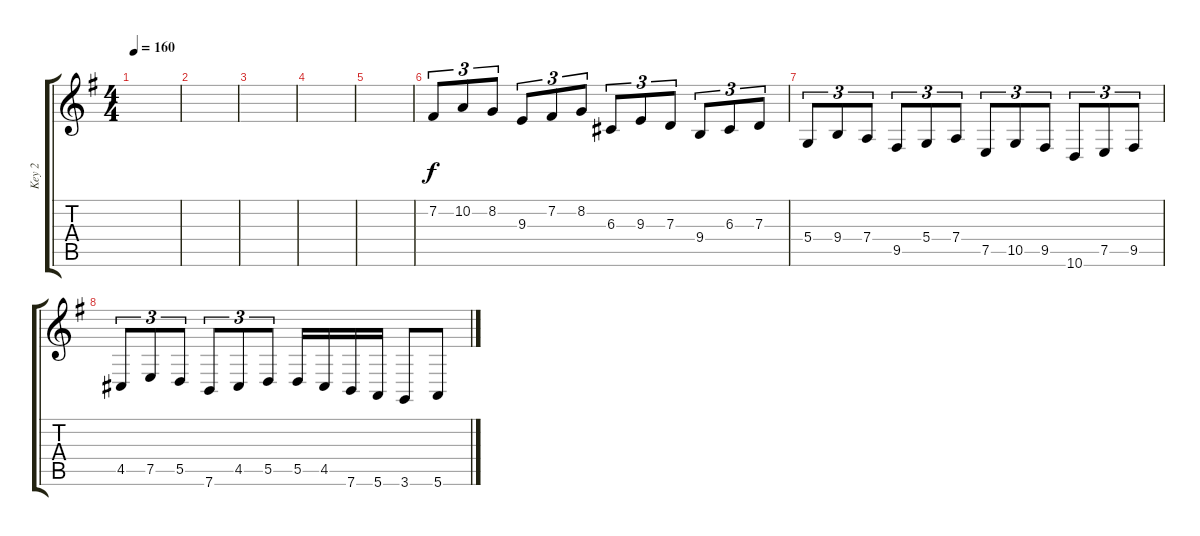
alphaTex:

\track ("Key 2" "Key 2") {instrument violin}
\staff {score tabs}
\tuning (E4 B3 G3 D3 A2 E2) {hide}
\ts (4 4)
\tempo 160
\clef g2
\ks g
|
|
|
|
|
7.2.8{tu (3 2)} 10.2.8{tu (3 2)} 8.2.8{tu (3 2)} 9.3.8{tu (3 2)} 7.2.8{tu (3 2)} 8.2.8{tu (3 2)} 6.3.8{tu (3 2)} 9.3.8{tu (3 2)} 7.3.8{tu (3 2)} 9.4.8{tu (3 2)} 6.3.8{tu (3 2)} 7.3.8{tu (3 2)} |
5.4.8{tu (3 2)} 9.4.8{tu (3 2)} 7.4.8{tu (3 2)} 9.5.8{tu (3 2)} 5.4.8{tu (3 2)} 7.4.8{tu (3 2)} 7.5.8{tu (3 2)} 10.5.8{tu (3 2)} 9.5.8{tu (3 2)} 10.6.8{tu (3 2)} 7.5.8{tu (3 2)} 9.5.8{tu (3 2)} |
4.5.8{tu (3 2)} 7.5.8{tu (3 2)} 5.5.8{tu (3 2)} 7.6.8{tu (3 2)} 4.5.8{tu (3 2)} 5.5.8{tu (3 2)} 5.5.16 4.5.16 7.6.16 5.6.16 3.6.8 5.6.8
